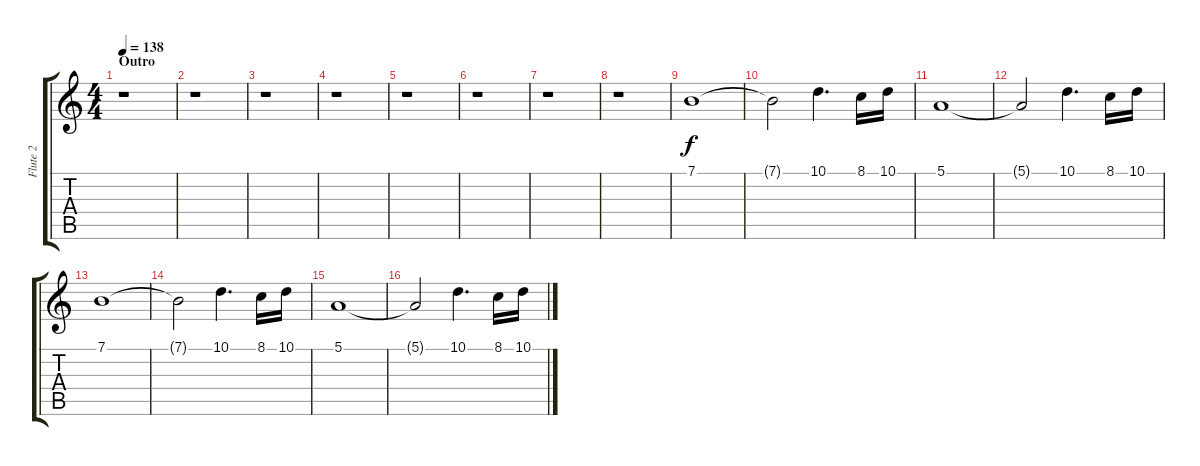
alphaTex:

\track ("Flute 2" "Flute 2") {instrument oboe}
\staff {score tabs}
\tuning (E4 B3 G3 D3 A2 E2) {hide}
\ts (4 4)
\section ("" "Outro")
\tempo 138
\clef g2
\ks c
r.1{dy f} |
r.1 |
r.1 |
r.1 |
r.1 |
r.1 |
r.1 |
r.1 |
7.1.1 |
7.1{t}.2 10.1.4{d} 8.1.16 10.1.16 |
5.1.1 |
5.1{t}.2 10.1.4{d} 8.1.16 10.1.16 |
7.1.1 |
7.1{t}.2 10.1.4{d} 8.1.16 10.1.16 |
5.1.1 |
5.1{t}.2 10.1.4{d} 8.1.16 10.1.16
